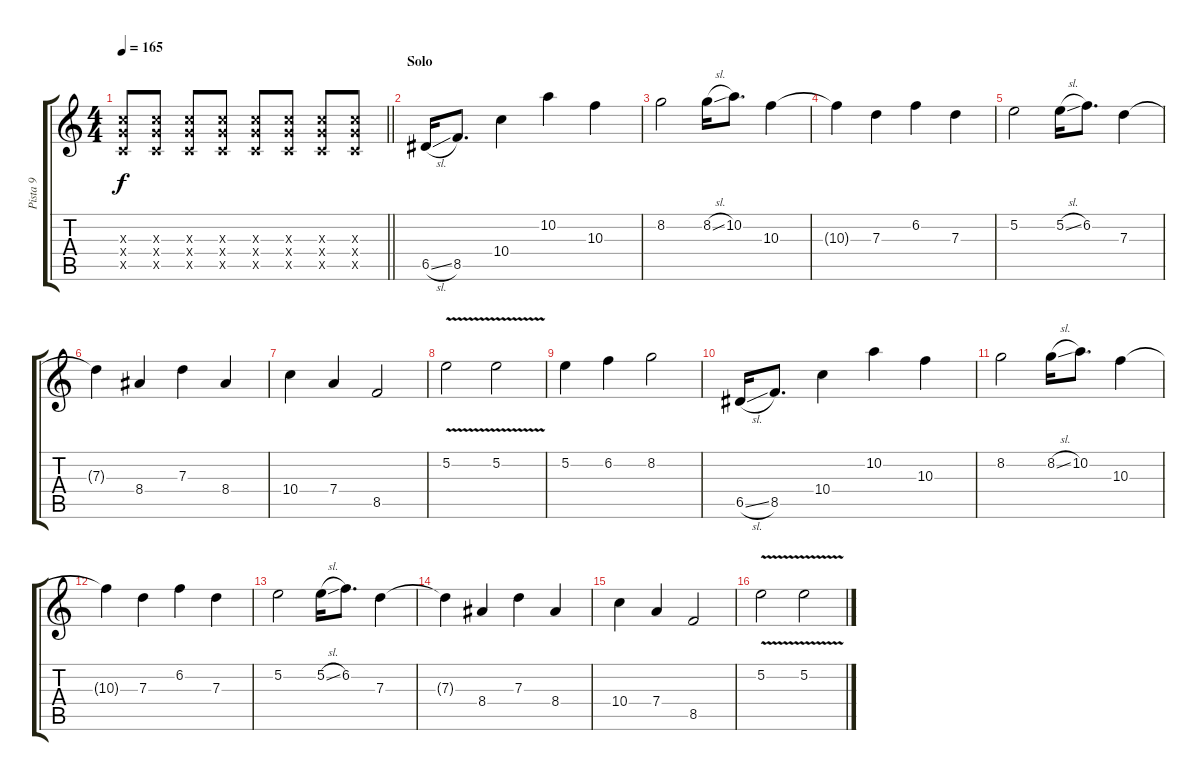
\track ("Pista 9" "Pista 9") {instrument distortionguitar}
\staff {score tabs}
\tuning (E4 B3 G3 D3 A2 E2) {hide}
\ts (4 4)
\tempo 165
\clef g2
\barLineRight lightlight
\ks c
(5.3{x} 5.4{x} 3.5{x}).8{dy f volume 14} (5.3{x} 5.4{x} 3.5{x}).8 (5.3{x} 5.4{x} 3.5{x}).8 (5.3{x} 5.4{x} 3.5{x}).8 (5.3{x} 5.4{x} 3.5{x}).8 (5.3{x} 5.4{x} 3.5{x}).8 (5.3{x} 5.4{x} 3.5{x}).8 (5.3{x} 5.4{x} 3.5{x}).8 |
\section ("" "Solo")
6.5{sl}.16 8.5.8{d} 10.4.4 10.2.4 10.3.4 |
8.2.2 8.2{sl}.16 10.2.8{d} 10.3.4 |
10.3{t}.4 7.3.4 6.2.4 7.3.4 |
5.2.2 5.2{sl}.16 6.2.8{d} 7.3.4 |
7.3{t}.4 8.4.4 7.3.4 8.4.4 |
10.4.4 7.4.4 8.5.2 |
5.2{v}.2 5.2{v}.2 |
5.2.4 6.2.4 8.2.2 |
6.5{sl}.16 8.5.8{d} 10.4.4 10.2.4 10.3.4 |
8.2.2 8.2{sl}.16 10.2.8{d} 10.3.4 |
10.3{t}.4 7.3.4 6.2.4 7.3.4 |
5.2.2 5.2{sl}.16 6.2.8{d} 7.3.4 |
7.3{t}.4 8.4.4 7.3.4 8.4.4 |
10.4.4 7.4.4 8.5.2 |
5.2{v}.2 5.2{v}.2
